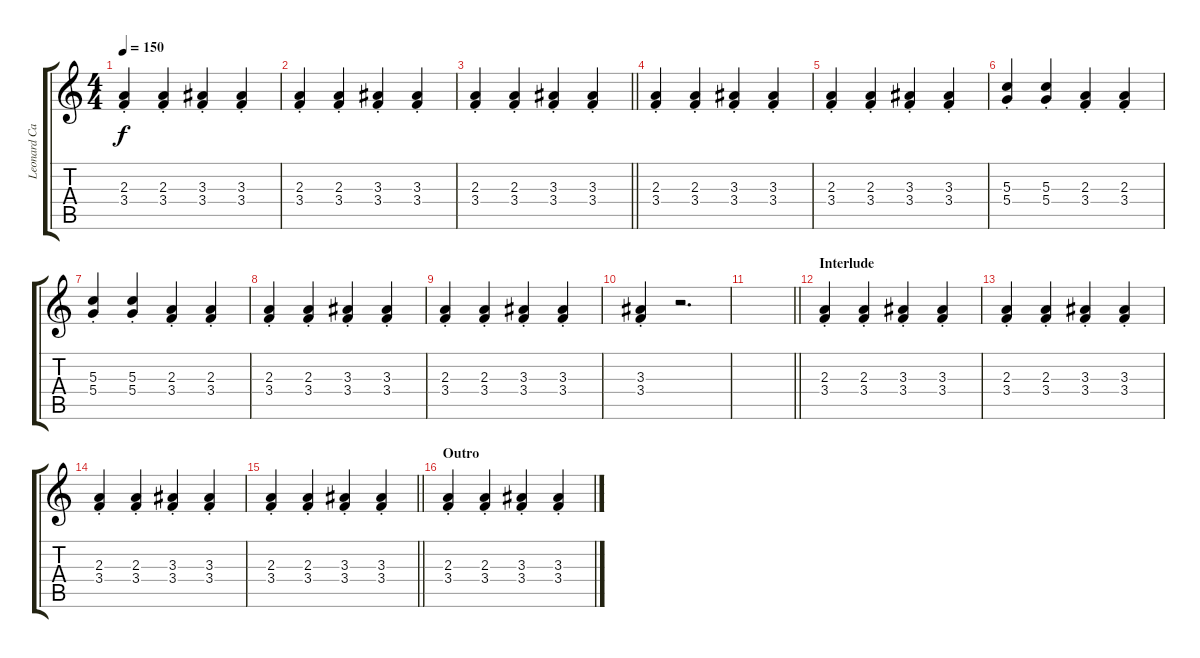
\track ("Leonard Caston" "Leonard Ca") {instrument electricguitarjazz}
\staff {score tabs}
\tuning (E4 B3 G3 D3 A2 E2) {hide}
\ts (4 4)
\tempo 150
\clef g2
\ks c
(2.3{st} 3.4{st}).4{dy f} (2.3{st} 3.4{st}).4 (3.3{st} 3.4{st}).4 (3.3{st} 3.4{st}).4 |
(2.3{st} 3.4{st}).4 (2.3{st} 3.4{st}).4 (3.3{st} 3.4{st}).4 (3.3{st} 3.4{st}).4 |
\barLineRight lightlight
(2.3{st} 3.4{st}).4 (2.3{st} 3.4{st}).4 (3.3{st} 3.4{st}).4 (3.3{st} 3.4{st}).4 |
(2.3{st} 3.4{st}).4 (2.3{st} 3.4{st}).4 (3.3{st} 3.4{st}).4 (3.3{st} 3.4{st}).4 |
(2.3{st} 3.4{st}).4 (2.3{st} 3.4{st}).4 (3.3{st} 3.4{st}).4 (3.3{st} 3.4{st}).4 |
(5.3{st} 5.4{st}).4 (5.3{st} 5.4{st}).4 (2.3{st} 3.4{st}).4 (2.3{st} 3.4{st}).4 |
(5.3{st} 5.4{st}).4 (5.3{st} 5.4{st}).4 (2.3{st} 3.4{st}).4 (2.3{st} 3.4{st}).4 |
(2.3{st} 3.4{st}).4 (2.3{st} 3.4{st}).4 (3.3{st} 3.4{st}).4 (3.3{st} 3.4{st}).4 |
(2.3{st} 3.4{st}).4 (2.3{st} 3.4{st}).4 (3.3{st} 3.4{st}).4 (3.3{st} 3.4{st}).4 |
(3.3{st} 3.4{st}).4 r.2{d} |
\barLineRight lightlight
|
\section ("" "Interlude")
(2.3{st} 3.4{st}).4 (2.3{st} 3.4{st}).4 (3.3{st} 3.4{st}).4 (3.3{st} 3.4{st}).4 |
(2.3{st} 3.4{st}).4 (2.3{st} 3.4{st}).4 (3.3{st} 3.4{st}).4 (3.3{st} 3.4{st}).4 |
(2.3{st} 3.4{st}).4 (2.3{st} 3.4{st}).4 (3.3{st} 3.4{st}).4 (3.3{st} 3.4{st}).4 |
\barLineRight lightlight
(2.3{st} 3.4{st}).4 (2.3{st} 3.4{st}).4 (3.3{st} 3.4{st}).4 (3.3{st} 3.4{st}).4 |
\section ("" "Outro")
(2.3{st} 3.4{st}).4 (2.3{st} 3.4{st}).4 (3.3{st} 3.4{st}).4 (3.3{st} 3.4{st}).4
